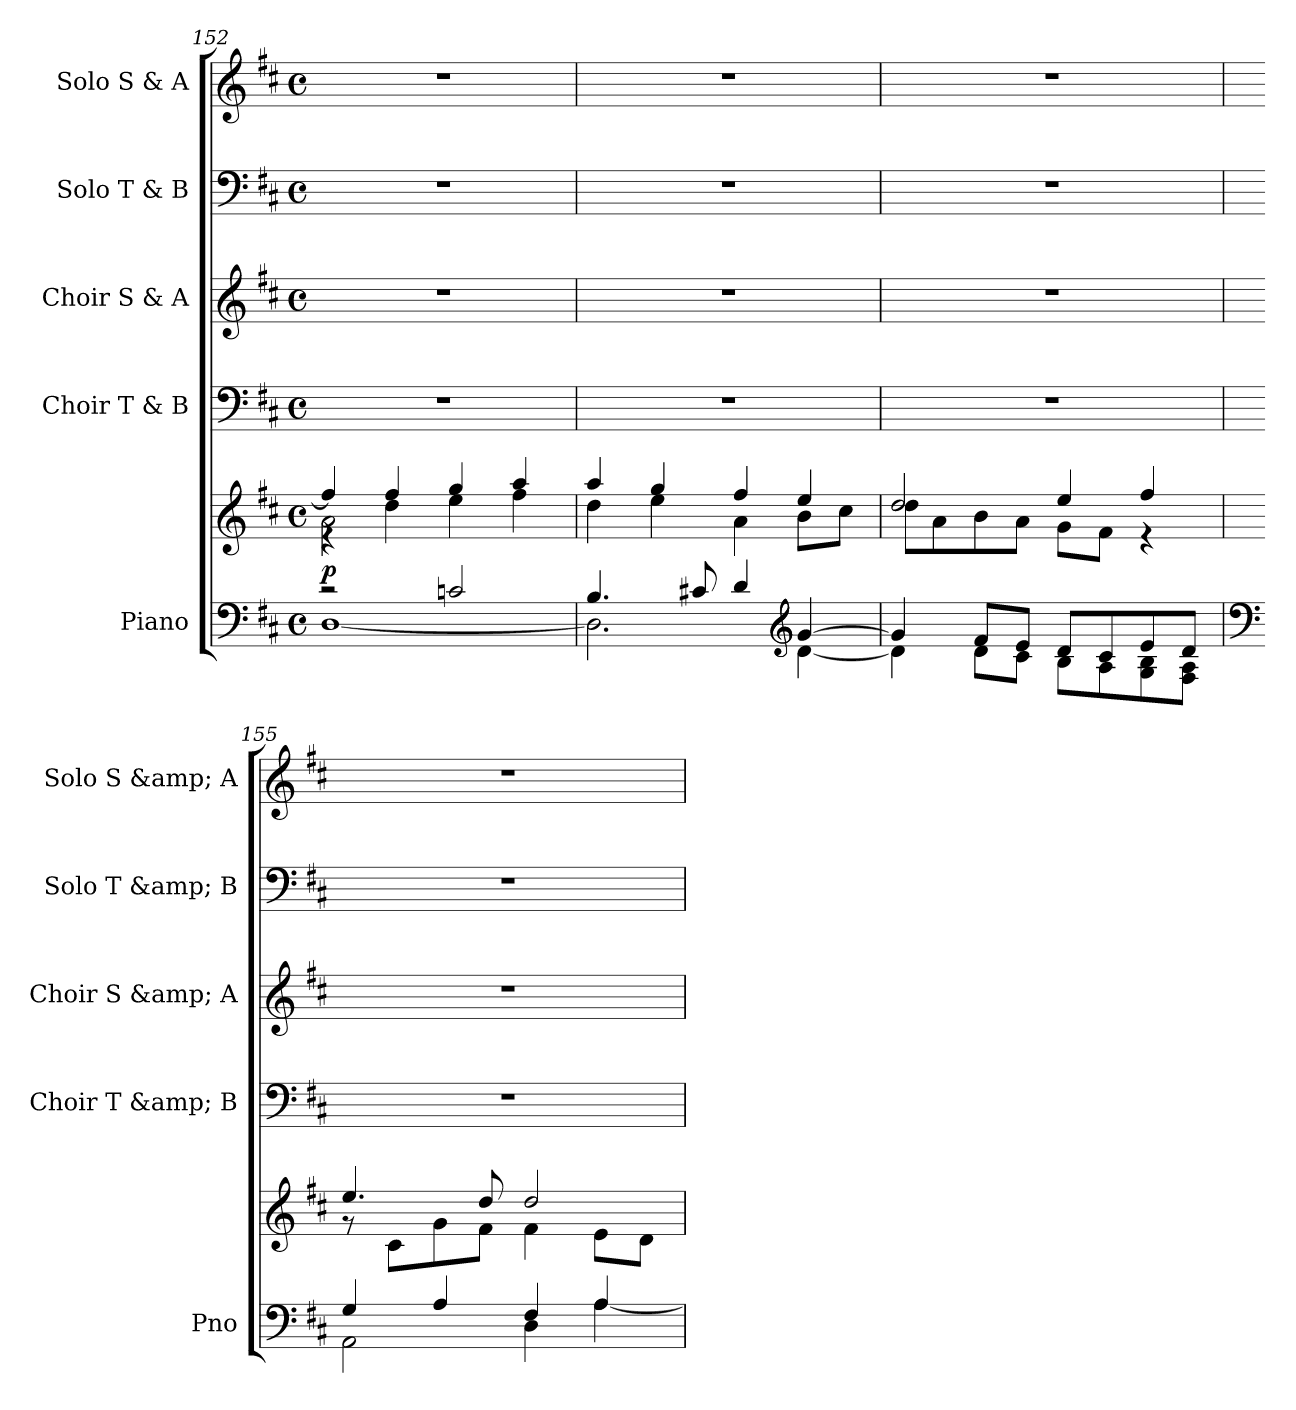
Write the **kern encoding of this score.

**kern	**kern	**dynam	**kern	**kern	**kern	**kern
*part5	*part5	*part5	*part4	*part3	*part2	*part1
*staff6	*staff5	*staff5/6	*staff4	*staff3	*staff2	*staff1
*I"Piano	*	*	*I"Choir T &amp; B	*I"Choir S &amp; A	*I"Solo T &amp; B	*I"Solo S &amp; A
*I'Pno	*	*	*I'Choir T &amp; B	*I'Choir S &amp; A	*I'Solo T &amp; B	*I'Solo S &amp; A
*clefF4	*clefG2	*	*clefF4	*clefG2	*clefF4	*clefG2
*k[f#c#]	*k[f#c#]	*	*k[f#c#]	*k[f#c#]	*k[f#c#]	*k[f#c#]
*M4/4	*M4/4	*	*M4/4	*M4/4	*M4/4	*M4/4
*met(c)	*met(c)	*	*met(c)	*met(c)	*met(c)	*met(c)
=152	=152	=152	=152	=152	=152	=152
*^	*^	*	*	*	*	*
*	*	*	*^	*	*	*	*	*
!	!	!	!	!	!LO:DY:a=2	!	!	!	!
2r	[1D	4ff#/]	4re	2a\	p	1r	1r	1r	1r
.	.	4ff#/	4dd\	.	.	.	.	.	.
2cn/	.	4gg/	4ee\	2rcccyy	.	.	.	.	.
.	.	4aa/	4ff#\	.	.	.	.	.	.
*	*	*	*v	*v	*	*	*	*	*
=153	=153	=153	=153	=153	=153	=153	=153	=153
4.B/	2.D\]	4aa/	4dd\	.	1r	1r	1r	1r
.	.	4gg/	4ee\	.	.	.	.	.
8c#X/	.	.	.	.	.	.	.	.
4d/	.	4ff#/	4a\	.	.	.	.	.
*clefG2	*	*	*	*	*	*	*	*
[4g/	[4d\	4ee/	8b\L	.	.	.	.	.
.	.	.	8cc#\J	.	.	.	.	.
=154	=154	=154	=154	=154	=154	=154	=154	=154
4g/]	4d\]	2dd/	8dd\L	.	1r	1r	1r	1r
.	.	.	8a\	.	.	.	.	.
8f#/L	8d\L	.	8b\	.	.	.	.	.
8e/J	8c#\J	.	8a\J	.	.	.	.	.
8d/L	8B\L	4ee/	8g\L	.	.	.	.	.
8c#/	8A\	.	8f#\J	.	.	.	.	.
8e/	8G\ 8B\	4ff#/	4r	.	.	.	.	.
8d/J	8F#\ 8A\J	.	.	.	.	.	.	.
!!LO:PB:g=z
=155	=155	=155	=155	=155	=155	=155	=155	=155
*clefF4	*	*	*	*	*	*	*	*
4G/	2AA\	4.ee/	8rg	.	1r	1r	1r	1r
.	.	.	8c#\L	.	.	.	.	.
4A/	.	.	8g\	.	.	.	.	.
.	.	8dd/	8f#\J	.	.	.	.	.
4F#/	4D\	2dd/	4f#\	.	.	.	.	.
4A/	[4A\	.	8e\L	.	.	.	.	.
.	.	.	8d\J	.	.	.	.	.
*v	*v	*	*	*	*	*	*	*
*	*v	*v	*	*	*	*	*
=	=	=	=	=	=	=
*-	*-	*-	*-	*-	*-	*-
